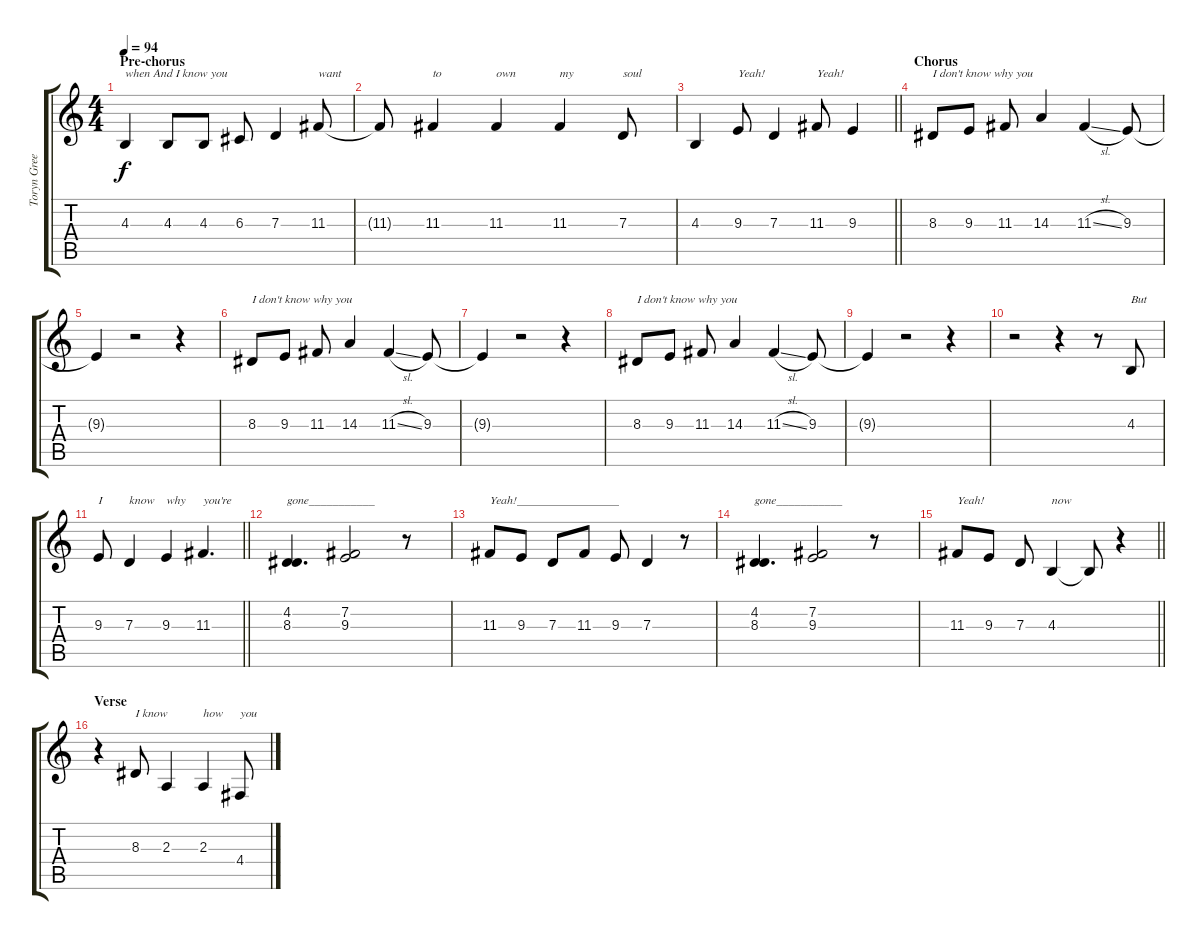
\track ("Toryn Green (Vocals)" "Toryn Gree") {instrument violin}
\staff {score tabs}
\tuning (E4 B3 G3 D3 A2 D2) {hide}
\ts (4 4)
\section ("" "Pre-chorus")
\tempo 94
\clef g2
\ks c
4.3.4{txt "when And I know you" dy f} 4.3.8{volume 13} 4.3.8 6.3.8 7.3.4 11.3.8{txt "want"} |
11.3{t}.8 11.3.4{txt "to"} 11.3.4{txt "own"} 11.3.4{txt "my"} 7.3.8{txt "soul"} |
\barLineRight lightlight
4.3.4 9.3.8{txt "Yeah!"} 7.3.4 11.3.8{txt "Yeah!"} 9.3.4 |
\section ("" "Chorus")
8.3.8{txt "I don't know why you"} 9.3.8 11.3.8 14.3.4 11.3{sl}.4 9.3.8 |
9.3{t}.4 r.2 r.4 |
8.3.8{txt "I don't know why you"} 9.3.8 11.3.8 14.3.4 11.3{sl}.4 9.3.8 |
9.3{t}.4 r.2 r.4 |
8.3.8{txt "I don't know why you"} 9.3.8 11.3.8 14.3.4 11.3{sl}.4 9.3.8 |
9.3{t}.4 r.2 r.4 |
r.2 r.4 r.8 4.3.8{txt "But"} |
\barLineRight lightlight
9.3.8{txt "I"} 7.3.4{txt "know"} 9.3.4{txt "why"} 11.3.4{d txt "you're"} |
(4.2 8.3).4{d txt "gone___________"} (7.2 9.3).2 r.8 |
11.3.8{txt "Yeah!_________________"} 9.3.8 7.3.8 11.3.8 9.3.8 7.3.4 r.8 |
(4.2 8.3).4{d txt "gone___________"} (7.2 9.3).2 r.8 |
\barLineRight lightlight
11.3.8{txt "Yeah!"} 9.3.8 7.3.8 4.3.4{txt "now"} 4.3{t}.8 r.4 |
\section ("" "Verse")
r.4 8.3.8{txt "I know" volume 11} 2.3.4 2.3.4{txt "how"} 4.4.8{txt "you"}
